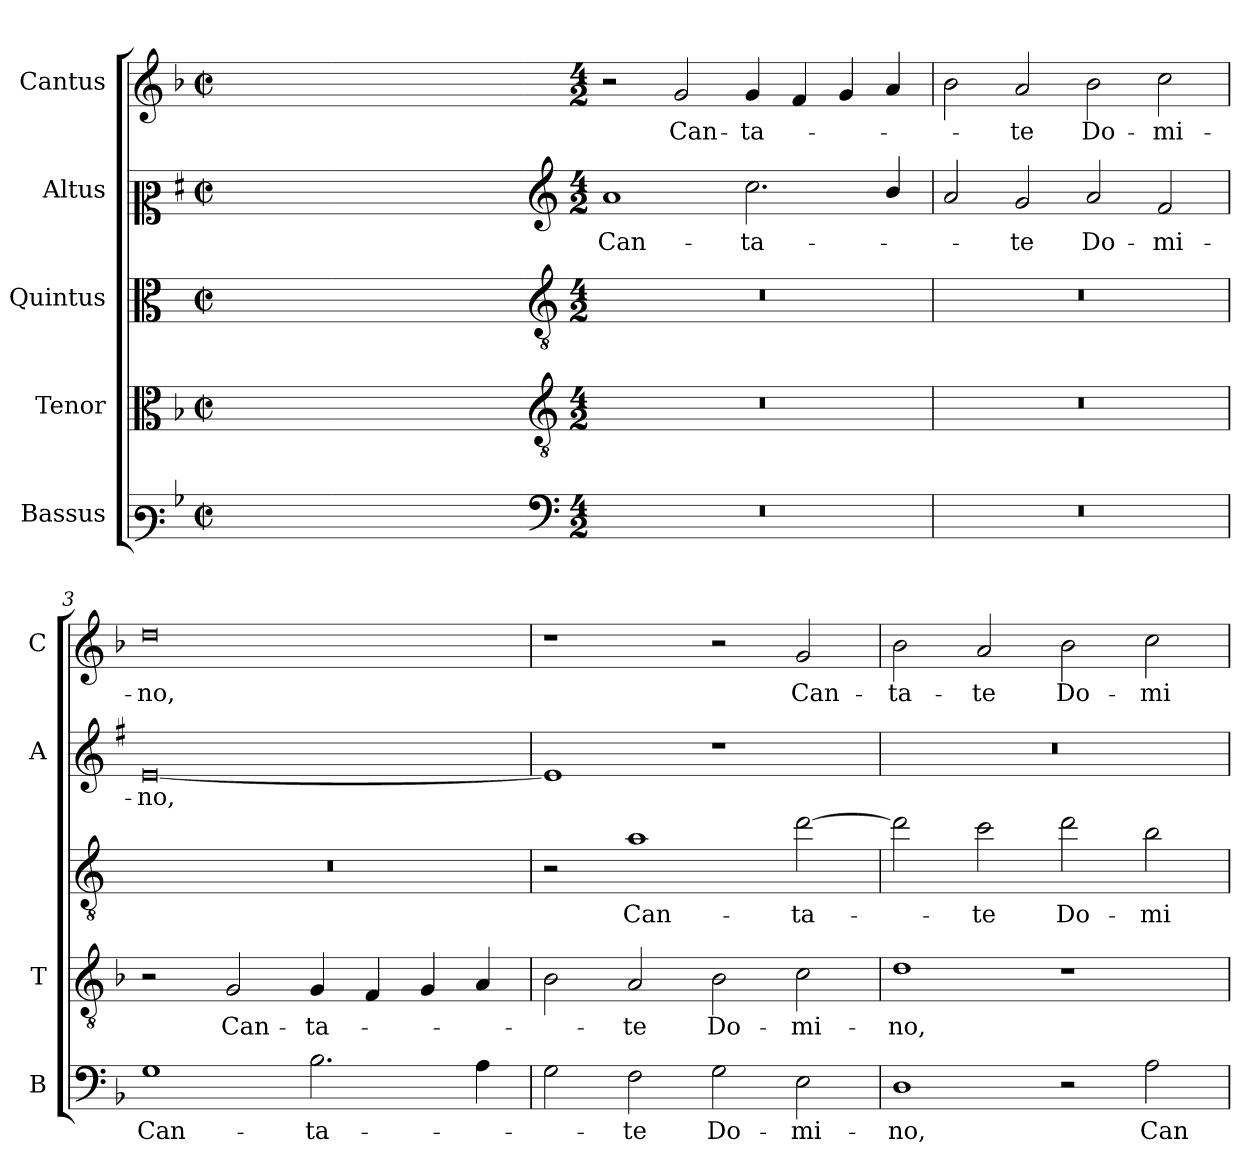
**kern	**text	**kern	**text	**kern	**text	**kern	**text	**kern	**text
*part5	*part5	*part4	*part4	*part3	*part3	*part2	*part2	*part1	*part1
*staff5	*staff5	*staff4	*staff4	*staff3	*staff3	*staff2	*staff2	*staff1	*staff1
*I"Bassus	*	*I"Tenor	*	*I"Quintus	*	*I"Altus	*	*I"Cantus	*
*I'B	*	*I'T	*	*	*	*I'A	*	*I'C	*
*clefF3	*	*clefC3	*	*clefC3	*	*clefC2	*	*clefG2	*
*	*	*	*	*ITrd4c7	*	*ITrd1c2	*	*	*
*k[b-]	*	*k[b-]	*	*k[b-]	*	*k[b-]	*	*k[b-]	*
*F:	*	*F:	*	*F:	*	*F:	*	*F:	*
*M2/2	*	*M2/2	*	*M2/2	*	*M2/2	*	*M2/2	*
*met(c|)	*	*met(c|)	*	*met(c|)	*	*met(c|)	*	*met(c|)	*
=	=	=	=	=	=	=	=	=	=
1ryy	.	1ryy	.	1ryy	.	1ryy	.	1ryy	.
=1X-	=1X-	=1X-	=1X-	=1X-	=1X-	=1X-	=1X-	=1X-	=1X-
4ryy	.	4ryy	.	4ryy	.	4ryy	.	4ryy	.
4ryy	.	4ryy	.	4ryy	.	4ryy	.	4ryy	.
4ryy	.	4ryy	.	4ryy	.	4ryy	.	4ryy	.
4ryy	.	4ryy	.	4ryy	.	4ryy	.	4ryy	.
=1-	=1-	=1-	=1-	=1-	=1-	=1-	=1-	=1-	=1-
*clefF4	*	*clefGv2	*	*clefGv2	*	*clefG2	*	*	*
*M4/2	*	*M4/2	*	*M4/2	*	*M4/2	*	*M4/2	*
!	!	!	!	!	!	!	!LO:LY:b	!	!
0r	.	0r	.	0r	.	1g	Can-	2r	.
!	!	!	!	!	!	!	!	!	!LO:LY:b
.	.	.	.	.	.	.	.	2g/	Can-
!	!	!	!	!	!	!	!LO:LY:b	!	!LO:LY:b
.	.	.	.	.	.	2.b-\	-ta-	4g/	-ta-
.	.	.	.	.	.	.	.	4f/	.
.	.	.	.	.	.	.	.	4g/	.
.	.	.	.	.	.	4a/	.	4a/	.
=2	=2	=2	=2	=2	=2	=2	=2	=2	=2
0r	.	0r	.	0r	.	2g/	.	2b-\	.
!	!	!	!	!	!	!	!LO:LY:b	!	!LO:LY:b
.	.	.	.	.	.	2f/	-te	2a/	-te
!	!	!	!	!	!	!	!LO:LY:b	!	!LO:LY:b
.	.	.	.	.	.	2g/	Do-	2b-\	Do-
!	!	!	!	!	!	!	!LO:LY:b	!	!LO:LY:b
.	.	.	.	.	.	2e/	-mi-	2cc\	-mi-
=3	=3	=3	=3	=3	=3	=3	=3	=3	=3
!	!LO:LY:b	!	!	!	!	!	!LO:LY:b	!	!LO:LY:b
1G	Can-	2r	.	0r	.	[0d	-no,	0dd	-no,
!	!	!	!LO:LY:b	!	!	!	!	!	!
.	.	2G/	Can-	.	.	.	.	.	.
!	!LO:LY:b	!	!LO:LY:b	!	!	!	!	!	!
2.B-\	-ta-	4G/	-ta-	.	.	.	.	.	.
.	.	4F/	.	.	.	.	.	.	.
.	.	4G/	.	.	.	.	.	.	.
4A\	.	4A/	.	.	.	.	.	.	.
=4	=4	=4	=4	=4	=4	=4	=4	=4	=4
2G\	.	2B-\	.	2r	.	1d]	.	1r	.
!	!LO:LY:b	!	!LO:LY:b	!	!LO:LY:b	!	!	!	!
2F\	-te	2A/	-te	1d	Can-	.	.	.	.
!	!LO:LY:b	!	!LO:LY:b	!	!	!	!	!	!
2G\	Do-	2B-\	Do-	.	.	1r	.	2r	.
!	!LO:LY:b	!	!LO:LY:b	!	!LO:LY:b	!	!	!	!LO:LY:b
2E\	-mi-	2c\	-mi-	[2g\	-ta-	.	.	2g/	Can-
=5	=5	=5	=5	=5	=5	=5	=5	=5	=5
!	!LO:LY:b	!	!LO:LY:b	!	!	!	!	!	!LO:LY:b
1D	-no,	1d	-no,	2g\]	.	0r	.	2b-\	-ta-
!	!	!	!	!	!LO:LY:b	!	!	!	!LO:LY:b
.	.	.	.	2f\	-te	.	.	2a/	-te
!	!	!	!	!	!LO:LY:b	!	!	!	!LO:LY:b
2r	.	1r	.	2g\	Do-	.	.	2b-\	Do-
!	!LO:LY:b	!	!	!	!LO:LY:b	!	!	!	!LO:LY:b
2A\	Can-	.	.	2e\	-mi-	.	.	2cc\	-mi-
=	=	=	=	=	=	=	=	=	=
*-	*-	*-	*-	*-	*-	*-	*-	*-	*-
